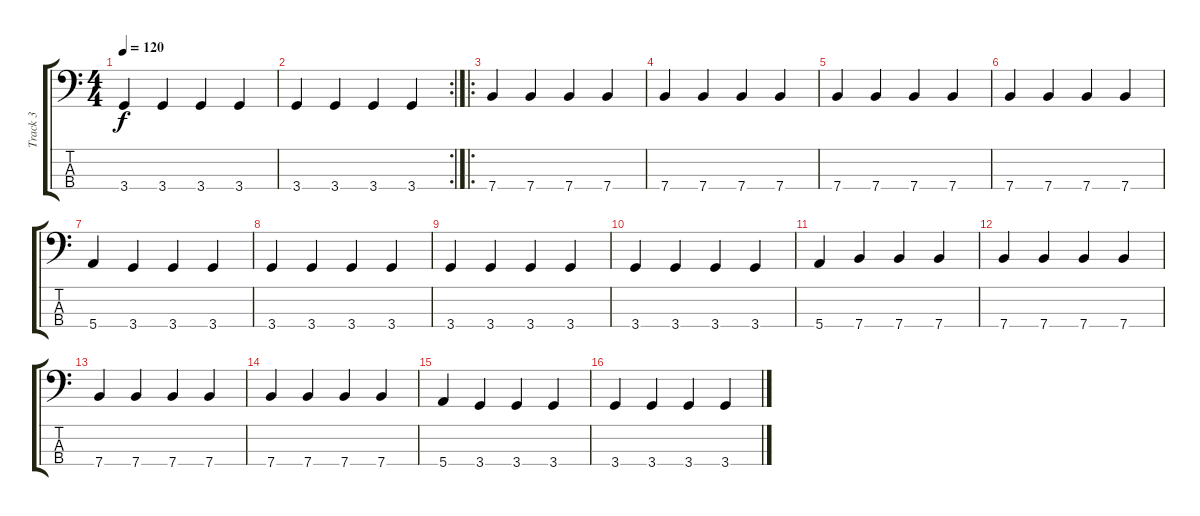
\track ("Track 3" "Track 3") {instrument electricbassfinger}
\staff {score tabs}
\tuning (G2 D2 A1 E1) {hide}
\ts (4 4)
\tempo 120
\clef f4
\ks c
3.4.4{dy f} 3.4.4 3.4.4 3.4.4 |
\rc 2
3.4.4 3.4.4 3.4.4 3.4.4 |
\ro
7.4.4 7.4.4 7.4.4 7.4.4 |
7.4.4 7.4.4 7.4.4 7.4.4 |
7.4.4 7.4.4 7.4.4 7.4.4 |
7.4.4 7.4.4 7.4.4 7.4.4 |
5.4.4 3.4.4 3.4.4 3.4.4 |
3.4.4 3.4.4 3.4.4 3.4.4 |
3.4.4 3.4.4 3.4.4 3.4.4 |
3.4.4 3.4.4 3.4.4 3.4.4 |
5.4.4 7.4.4 7.4.4 7.4.4 |
7.4.4 7.4.4 7.4.4 7.4.4 |
7.4.4 7.4.4 7.4.4 7.4.4 |
7.4.4 7.4.4 7.4.4 7.4.4 |
5.4.4 3.4.4 3.4.4 3.4.4 |
3.4.4 3.4.4 3.4.4 3.4.4
